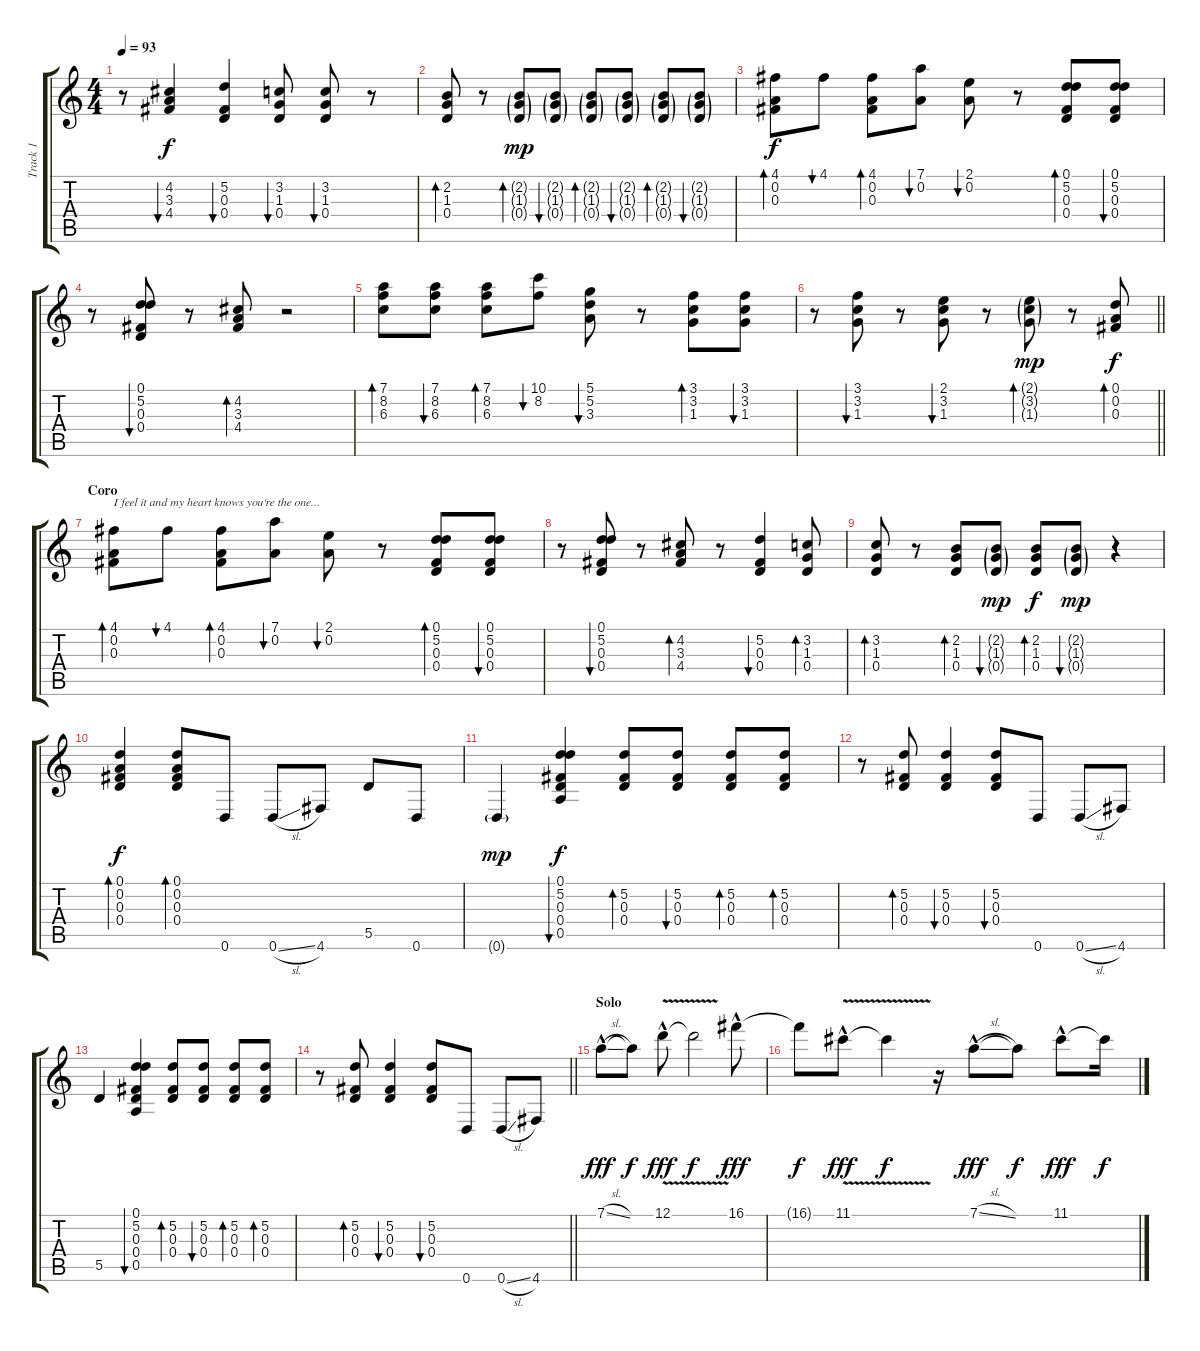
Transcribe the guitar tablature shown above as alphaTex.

\track ("Track 1" "Track 1") {instrument electricguitarjazz bank 4}
\staff {score tabs}
\tuning (D4 A3 Gb3 D3 A2 D2) {hide}
\ts (4 4)
\tempo 93
\clef g2
\ks c
r.8{dy f} (4.2 3.3 4.4).4{bu 60} (5.2 0.3 0.4).4{bu 60} (3.2 1.3 0.4).8{bu 60} (3.2 1.3 0.4).8{bu 60} r.8 |
(2.2 1.3 0.4).8{bd 60} r.8 (2.2{g} 1.3{g} 0.4{g}).8{bd 60 dy mp} (2.2{g} 1.3{g} 0.4{g}).8{bu 60} (2.2{g} 1.3{g} 0.4{g}).8{bd 60} (2.2{g} 1.3{g} 0.4{g}).8{bu 60} (2.2{g} 1.3{g} 0.4{g}).8{bd 60} (2.2{g} 1.3{g} 0.4{g}).8{bu 60} |
(4.1 0.2 0.3).8{bd 60 dy f} 4.1.8{bu 60} (4.1 0.2 0.3).8{bd 60} (7.1 0.2).8{bu 60} (2.1 0.2).8{bu 60} r.8 (0.1 5.2 0.3 0.4).8{bd 60} (0.1 5.2 0.3 0.4).8{bu 60} |
r.8 (0.1 5.2 0.3 0.4).8{bu 60} r.8 (4.2 3.3 4.4).8{bd 60} r.2 |
(7.1 8.2 6.3).8{bd 60} (7.1 8.2 6.3).8{bu 60} (7.1 8.2 6.3).8{bd 60} (10.1 8.2).8{bu 60} (5.1 5.2 3.3).8{bu 60} r.8 (3.1 3.2 1.3).8{bd 60} (3.1 3.2 1.3).8{bu 60} |
\barLineRight lightlight
r.8 (3.1 3.2 1.3).8{bu 60} r.8 (2.1 3.2 1.3).8{bu 60} r.8 (2.1{g} 3.2{g} 1.3{g}).8{bd 60 dy mp} r.8 (0.1 0.2 0.3).8{bd 60 dy f} |
\section ("" "Coro")
(4.1 0.2 0.3).8{bd 60 txt "I feel it and my heart knows you're the one..."} 4.1.8{bu 60} (4.1 0.2 0.3).8{bd 60} (7.1 0.2).8{bu 60} (2.1 0.2).8{bu 60} r.8 (0.1 5.2 0.3 0.4).8{bd 60} (0.1 5.2 0.3 0.4).8{bu 60} |
r.8 (0.1 5.2 0.3 0.4).8{bu 60} r.8 (4.2 3.3 4.4).8{bd 60} r.8 (5.2 0.3 0.4).4{bu 60} (3.2 1.3 0.4).8{bd 60} |
(3.2 1.3 0.4).8{bd 60} r.8 (2.2 1.3 0.4).8{bd 60} (2.2{g} 1.3{g} 0.4{g}).8{bu 60 dy mp} (2.2 1.3 0.4).8{bd 60 dy f} (2.2{g} 1.3{g} 0.4{g}).8{bu 60 dy mp} r.4 |
(0.1 0.2 0.3 0.4).4{bd 60 dy f} (0.1 0.2 0.3 0.4).8{bd 60} 0.6.8 0.6{sl}.8 4.6.8 5.5.8 0.6.8 |
0.6{g}.4{dy mp} (0.1 5.2 0.3 0.4 0.5).4{bu 60 dy f} (5.2 0.3 0.4).8{bd 60} (5.2 0.3 0.4).8{bu 60} (5.2 0.3 0.4).8{bd 120} (5.2 0.3 0.4).8{bd 120} |
r.8 (5.2 0.3 0.4).8{bd 120} (5.2 0.3 0.4).4{bu 120} (5.2 0.3 0.4).8{bu 120} 0.6.8 0.6{sl}.8 4.6.8 |
5.5.4 (0.1 5.2 0.3 0.4 0.5).4{bu 120} (5.2 0.3 0.4).8{bd 120} (5.2 0.3 0.4).8{bu 120} (5.2 0.3 0.4).8{bd 120} (5.2 0.3 0.4).8{bd 120} |
\barLineRight lightlight
r.8 (5.2 0.3 0.4).8{bd 120} (5.2 0.3 0.4).4{bu 120} (5.2 0.3 0.4).8{bu 120} 0.6.8 0.6{sl}.8 4.6.8 |
\section ("" "Solo")
7.1{sl hac}.8{dy fff} 7.1{t}.8{dy f} 12.1{v hac}.8{dy fff} 12.1{t}.2{dy f} 16.1{hac}.8{dy fff} |
16.1{t}.8{dy f} 11.1{v hac}.8{dy fff} 11.1{t}.4{dy f} r.16 7.1{sl hac}.8{dy fff} 7.1{t}.8{dy f} 11.1{hac}.8{dy fff} 11.1{t}.16{dy f}
